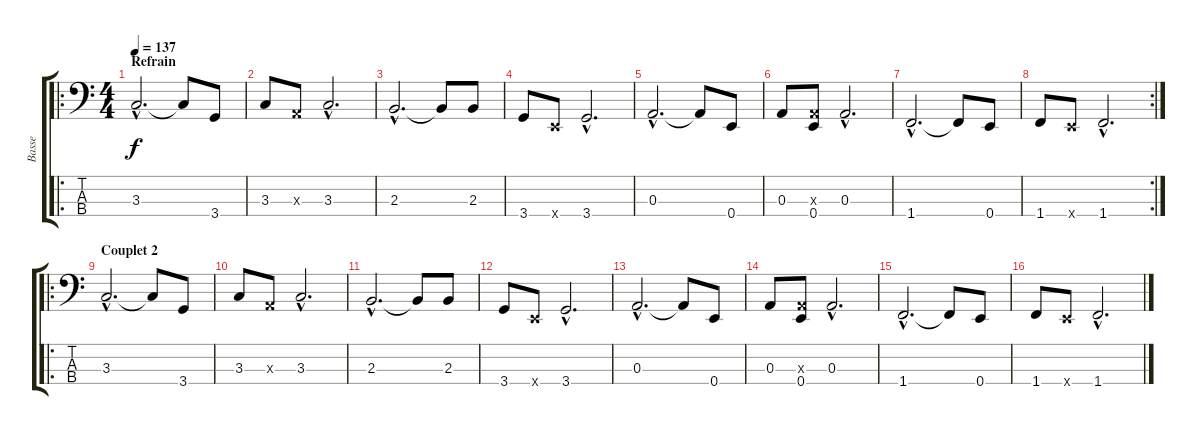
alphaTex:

\track ("Basse" "Basse") {instrument electricbassfinger}
\staff {score tabs}
\tuning (G2 D2 A1 E1) {hide}
\ro
\ts (4 4)
\section ("" "Refrain")
\tempo 137
\clef f4
\ks c
3.3{hac}.2{d dy f} 3.3{t}.8 3.4.8 |
3.3.8 0.3{x}.8 3.3{hac}.2{d} |
2.3{hac}.2{d} 2.3{t}.8 2.3.8 |
3.4.8 0.4{x}.8 3.4{hac}.2{d} |
0.3{hac}.2{d} 0.3{t}.8 0.4.8 |
0.3.8 (0.3{x} 0.4).8 0.3{hac}.2{d} |
1.4{hac}.2{d} 1.4{t}.8 0.4.8 |
\rc 2
1.4.8 0.4{x}.8 1.4{hac}.2{d} |
\ro
\section ("" "Couplet 2")
3.3{hac}.2{d} 3.3{t}.8 3.4.8 |
3.3.8 0.3{x}.8 3.3{hac}.2{d} |
2.3{hac}.2{d} 2.3{t}.8 2.3.8 |
3.4.8 0.4{x}.8 3.4{hac}.2{d} |
0.3{hac}.2{d} 0.3{t}.8 0.4.8 |
0.3.8 (0.3{x} 0.4).8 0.3{hac}.2{d} |
1.4{hac}.2{d} 1.4{t}.8 0.4.8 |
1.4.8 0.4{x}.8 1.4{hac}.2{d}
